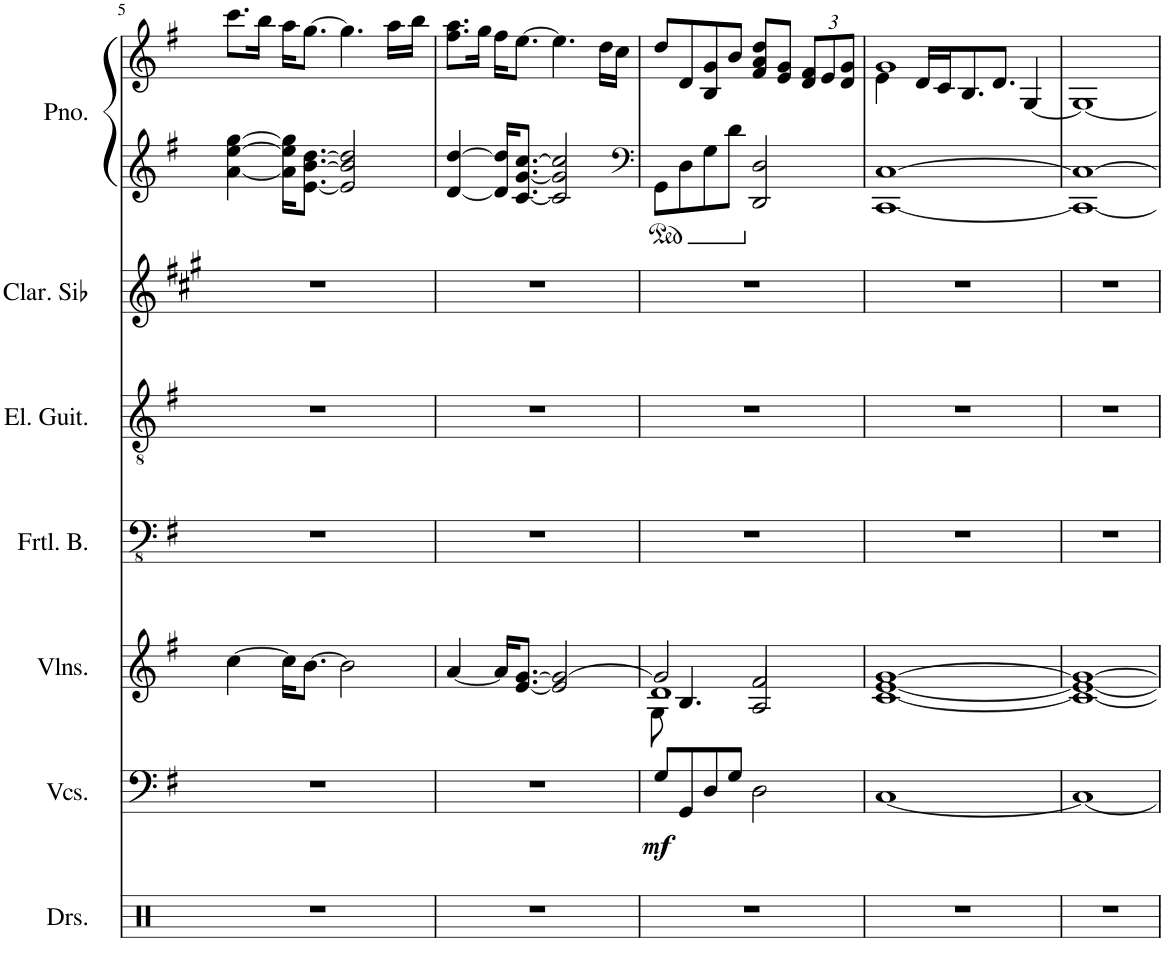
**kern	**kern	**dynam	**kern	**kern	**kern	**kern	**kern	**kern
*part7	*part6	*part6	*part5	*part4	*part3	*part2	*part1	*part1
*staff8	*staff7	*staff7	*staff6	*staff5	*staff4	*staff3	*staff2	*staff1
*I"Drumset	*I"Cellos	*	*I"Violins	*I"Fretless Bass	*I"Electric Guitar	*I"Clarinette en Sib	*I"Piano	*
*I'Drs.	*	*	*I'Vlns.	*I'Frtl. B.	*I'El. Guit.	*I'Clar. Sib	*I'Pno.	*
!!LO:PB:g=z
*clefX	*clefF4	*	*clefG2	*clefFv4	*clefGv2	*clefG2	*clefG2	*clefG2
*	*	*	*	*	*	*Trd1c2	*	*
*k[]	*k[f#]	*	*k[f#]	*k[f#]	*k[f#]	*k[f#c#g#]	*k[f#]	*k[f#]
*M4/4	*M4/4	*	*M4/4	*M4/4	*M4/4	*M4/4	*M4/4	*M4/4
=5	=5	=5	=5	=5	=5	=5	=5	=5
1r	1r	.	[4cc\	1r	1r	1r	[4a\ [4ee\ [4gg\	8.ccc\L
.	.	.	.	.	.	.	.	16bb\Jk
.	.	.	16cc\KL]	.	.	.	16a\] 16ee\] 16gg\]KL	16aa\KL
.	.	.	[8.b\J	.	.	.	[8.e\ [8.b\ [8.dd\J	[8.gg\J
.	.	.	2b\]	.	.	.	2e/] 2b/] 2dd/]	4.gg\]
.	.	.	.	.	.	.	.	16aa\LL
.	.	.	.	.	.	.	.	16bb\JJ
=6	=6	=6	=6	=6	=6	=6	=6	=6
1r	1r	.	[4a/	1r	1r	1r	[4d/ [4dd/	8.ff#\ 8.aa\L
.	.	.	.	.	.	.	.	16gg\Jk
.	.	.	16a/KL]	.	.	.	16d/] 16dd/]KL	16ff#\KL
.	.	.	[8.e/ [8.g/J	.	.	.	[8.c/ [8.g/ [8.cc/J	[8.ee\J
.	.	.	2e/] 2g/_	.	.	.	2c/] 2g/] 2cc/]	4.ee\]
.	.	.	.	.	.	.	.	16dd\LL
.	.	.	.	.	.	.	.	16cc\JJ
=7	=7	=7	=7	=7	=7	=7	=7	=7
*	*	*	*	*	*	*	*clefF4	*
*	*	*	*^	*	*	*	*	*
*	*	*	*	*^	*	*	*	*	*
!	!	!LO:DY:b	!	!	!	!	!	!	!	!
1r	8G/L	mf	2g/]	1d	8G\	1r	1r	1r	8GG\L	8dd/L
.	8GG/	.	.	.	4.B/	.	.	.	8D\	8d/
.	8D/	.	.	.	.	.	.	.	8G\	8B/ 8g/
.	8G/J	.	.	.	.	.	.	.	8d\J	8b/J
.	2D\	.	2f#/	.	2A/	.	.	.	2DD/ 2D/	8f#/ 8a/ 8dd/L
.	.	.	.	.	.	.	.	.	.	8e/ 8g/J
*	*	*	*	*	*	*	*	*	*	*Xbrackettup
.	.	.	.	.	.	.	.	.	.	12d/ 12f#/L
.	.	.	.	.	.	.	.	.	.	12e/
.	.	.	.	.	.	.	.	.	.	12d/ 12g/J
*	*	*	*v	*v	*v	*	*	*	*	*
=8	=8	=8	=8	=8	=8	=8	=8	=8
*	*	*	*	*	*	*	*	*^
1r	[1C	.	[1c [1e [1g	1r	1r	1r	[1CC [1C	4e\	1g
.	.	.	.	.	.	.	.	16d/LL	.
.	.	.	.	.	.	.	.	16c/J	.
.	.	.	.	.	.	.	.	8.B/	.
.	.	.	.	.	.	.	.	8.d/J	.
.	.	.	.	.	.	.	.	[<4G/	.
*	*	*	*	*	*	*	*	*v	*v
=9	=9	=9	=9	=9	=9	=9	=9	=9
1r	1C_	.	1c_ 1e_ 1g_	1r	1r	1r	1CC_ 1C_	1G_
=	=	=	=	=	=	=	=	=
*-	*-	*-	*-	*-	*-	*-	*-	*-
